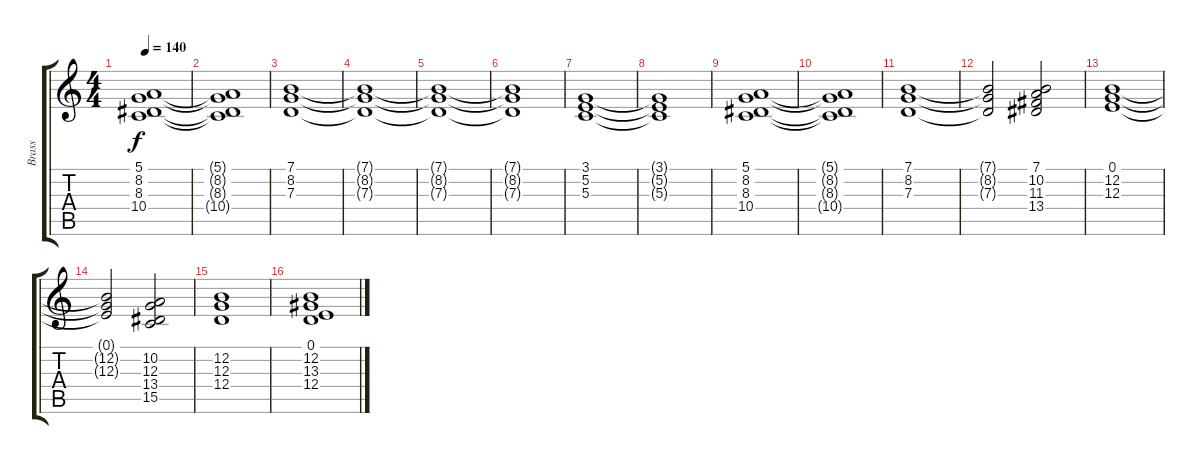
\track ("Brass" "Brass") {instrument brasssection}
\staff {score tabs}
\tuning (E4 B3 G3 D3 A2 E2) {hide}
\ts (4 4)
\tempo 140
\clef g2
\ks c
(5.1 8.2 8.3 10.4).1{dy f} |
(5.1{t} 8.2{t} 8.3{t} 10.4{t}).1 |
(7.1 8.2 7.3).1 |
(7.1{t} 8.2{t} 7.3{t}).1 |
(7.1{t} 8.2{t} 7.3{t}).1 |
(7.1{t} 8.2{t} 7.3{t}).1 |
(3.1 5.2 5.3).1 |
(3.1{t} 5.2{t} 5.3{t}).1 |
(5.1 8.2 8.3 10.4).1 |
(5.1{t} 8.2{t} 8.3{t} 10.4{t}).1 |
(7.1 8.2 7.3).1 |
(7.1{t} 8.2{t} 7.3{t}).2 (7.1 10.2 11.3 13.4).2 |
(0.1 12.2 12.3).1 |
(0.1{t} 12.2{t} 12.3{t}).2 (10.2 12.3 13.4 15.5).2 |
(12.2 12.3 12.4).1 |
(0.1 12.2 13.3 12.4).1
